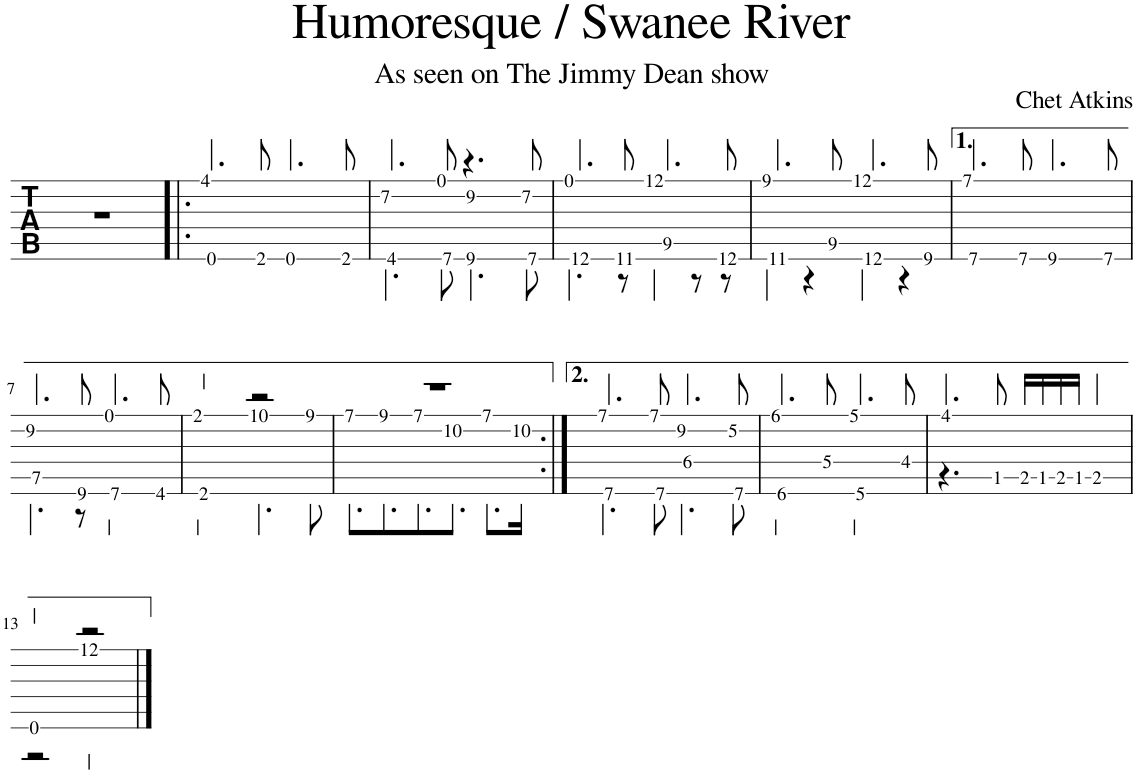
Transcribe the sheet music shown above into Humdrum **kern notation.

**kern
*part1
*staff1
*I"Electric Guitar
*I'El. Guit.
*stria6
*
*k[f#c#g#d#]
*M4/4
=1
1r
=2!|:
*^
4.EE/	1g#
8FF#/	.
4.EE/	.
8FF#/	.
=3	=3
4.GG#/	4.f#\
8BB/	8e\
4.r	4.C#\ 4.g#\
8BB/	8f#\
=4	=4
4.E/	4.e\
8D#/	8r
4.F#/	4ee\
.	8r
8E/	8r
=5	=5
4.D#/	4cc#\
.	4r
8F#/	.
4.E/	4ee\
.	4r
8C#/	.
=6	=6
4.BB/	1b
8BB/	.
4.C#/	.
8BB/	.
!!LO:LB:g=z	!!
=7	=7
4.E/	4.g#\
8C#/	8r
4.BB/	2e\
8GG#/	.
=8	=8
2FF#/	2f#\
2r	4.dd\
.	8cc#\
=9	=9
1r	8.b\L
.	8.cc#\
.	8.b\
.	8.a\J
.	8.b\L
.	16a\Jk
=10:|!	=10:|!
4.BB/	4.b\
8BB/	8b\
4.G#/	4.g#\
8BB/	8e\
=11	=11
4.AA#/	2a#\
8G/	.
4.AA/	2a\
8F#/	.
=12	=12
4.g#/	4.r
8AA#/	2ryy
16BB/LL	.
16AA#/	.
16BB/	.
16AA#/JJ	.
4BB/	.
.	8ryy
!!LO:LB:g=z	!!
=13	=13
2EE/	2r
2r	2ee\
*v	*v
==
*-
